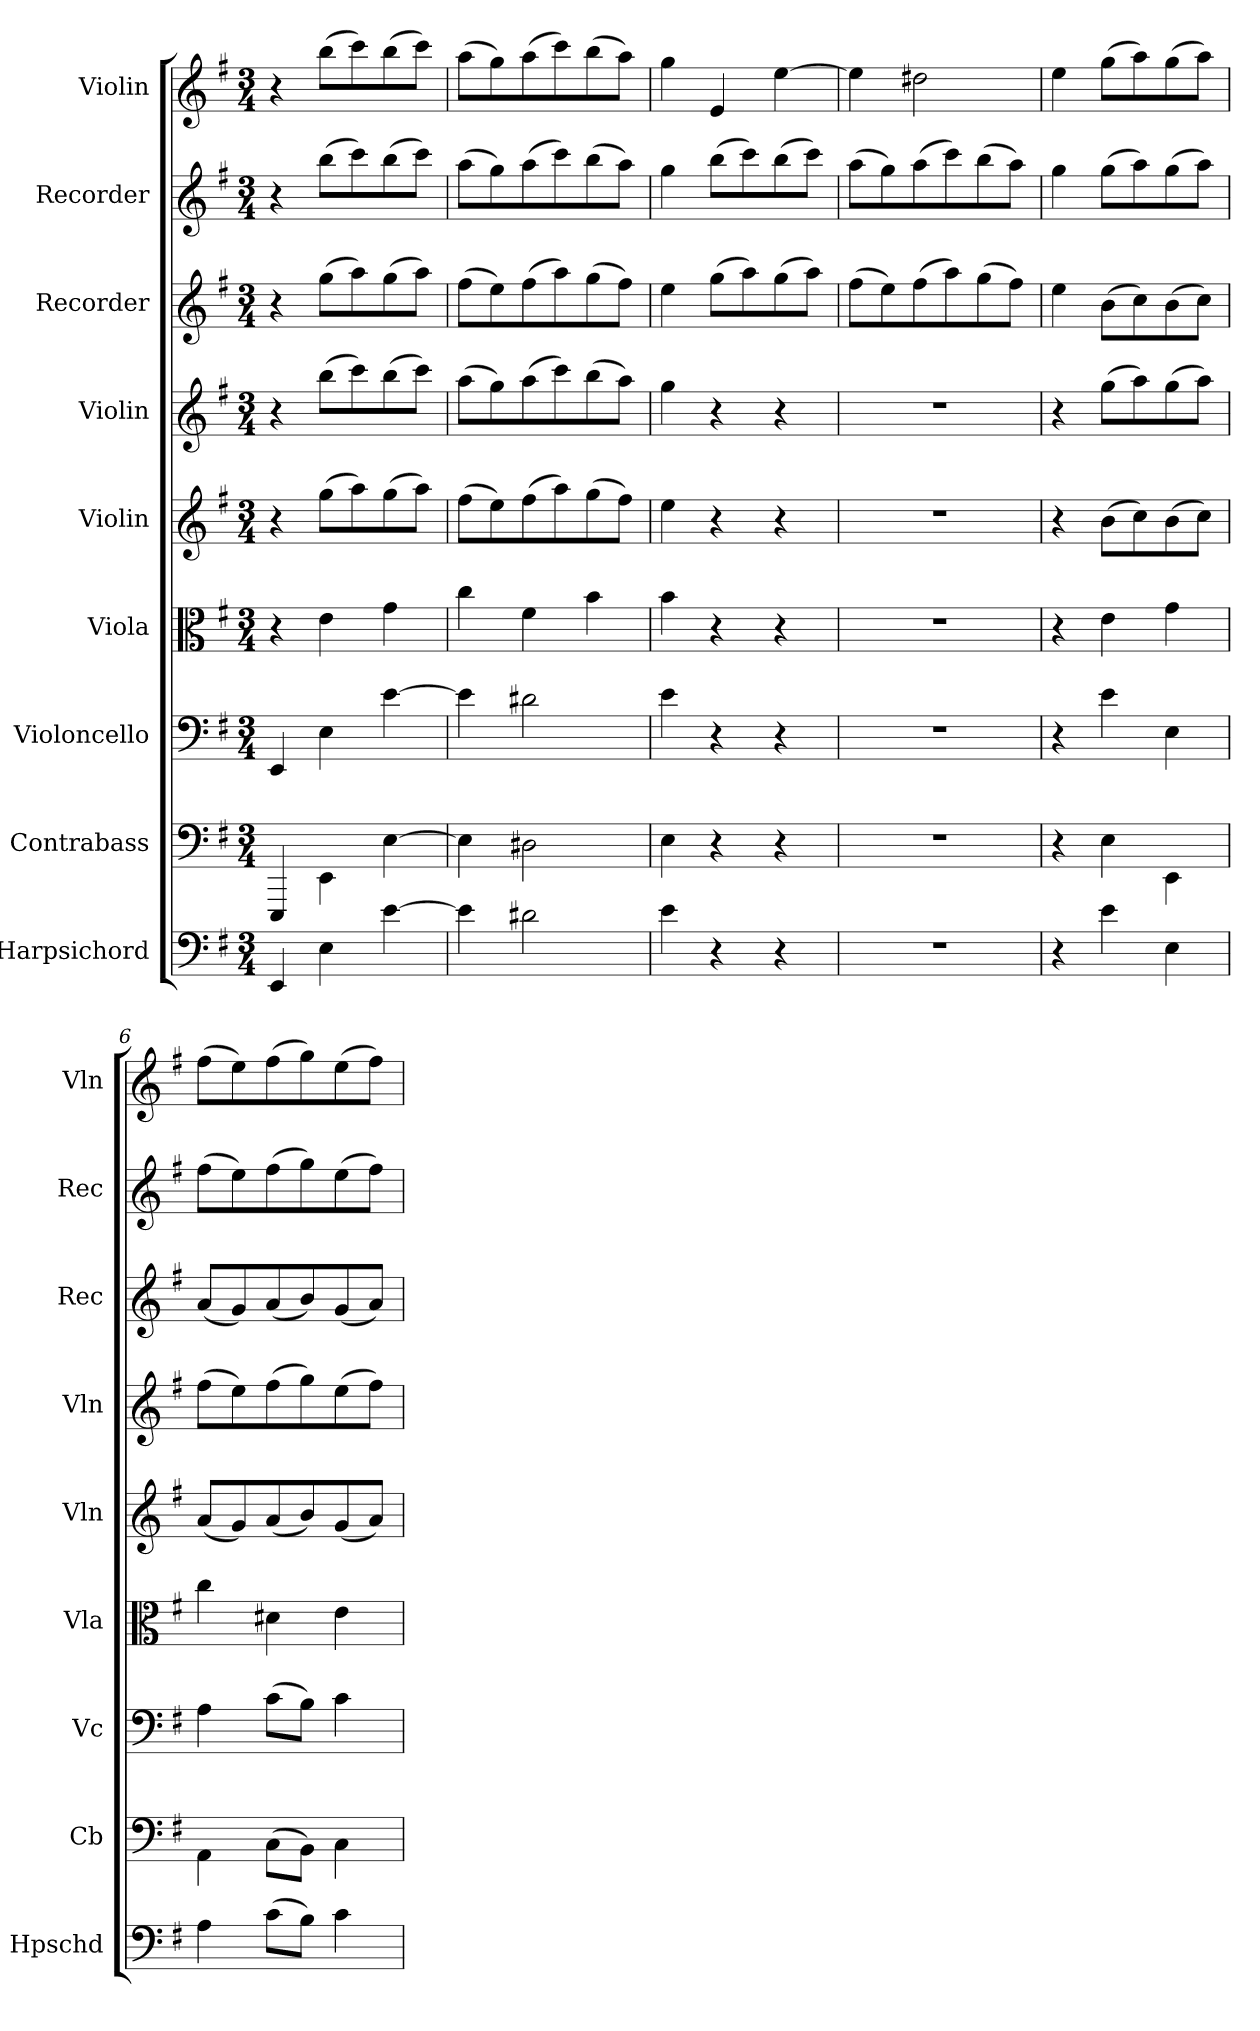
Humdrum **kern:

**kern	**kern	**kern	**kern	**kern	**kern	**kern	**kern	**kern
*part9	*part8	*part7	*part6	*part5	*part4	*part3	*part2	*part1
*staff9	*staff8	*staff7	*staff6	*staff5	*staff4	*staff3	*staff2	*staff1
*I"Harpsichord	*I"Contrabass	*I"Violoncello	*I"Viola	*I"Violin	*I"Violin	*I"Recorder	*I"Recorder	*I"Violin
*I'Hpschd	*I'Cb	*I'Vc	*I'Vla	*I'Vln	*I'Vln	*I'Rec	*I'Rec	*I'Vln
*clefF4	*clefF4	*clefF4	*clefC3	*clefG2	*clefG2	*clefG2	*clefG2	*clefG2
*	*ITrd7c12	*	*	*	*	*	*	*
*k[f#]	*k[f#]	*k[f#]	*k[f#]	*k[f#]	*k[f#]	*k[f#]	*k[f#]	*k[f#]
*e:	*e:	*e:	*e:	*e:	*e:	*e:	*e:	*e:
*M3/4	*M3/4	*M3/4	*M3/4	*M3/4	*M3/4	*M3/4	*M3/4	*M3/4
=1	=1	=1	=1	=1	=1	=1	=1	=1
4EE/	4EEEE/	4EE/	4r	4r	4r	4r	4r	4r
4E\	4EEE\	4E\	4e\	(8gg\L	(8bb\L	(8gg\L	(8bb\L	(8bb\L
.	.	.	.	8aa\)	8ccc\)	8aa\)	8ccc\)	8ccc\)
[4e\	[4EE\	[4e\	4g\	(8gg\	(8bb\	(8gg\	(8bb\	(8bb\
.	.	.	.	8aa\J)	8ccc\J)	8aa\J)	8ccc\J)	8ccc\J)
=2	=2	=2	=2	=2	=2	=2	=2	=2
4e\]	4EE\]	4e\]	4cc\	(8ff#\L	(8aa\L	(8ff#\L	(8aa\L	(8aa\L
.	.	.	.	8ee\)	8gg\)	8ee\)	8gg\)	8gg\)
2d#X\	2DD#X\	2d#X\	4f#\	(8ff#\	(8aa\	(8ff#\	(8aa\	(8aa\
.	.	.	.	8aa\)	8ccc\)	8aa\)	8ccc\)	8ccc\)
.	.	.	4b\	(8gg\	(8bb\	(8gg\	(8bb\	(8bb\
.	.	.	.	8ff#\J)	8aa\J)	8ff#\J)	8aa\J)	8aa\J)
=3	=3	=3	=3	=3	=3	=3	=3	=3
4e\	4EE\	4e\	4b\	4ee\	4gg\	4ee\	4gg\	4gg\
4r	4r	4r	4r	4r	4r	(8gg\L	(8bb\L	4e/
.	.	.	.	.	.	8aa\)	8ccc\)	.
4r	4r	4r	4r	4r	4r	(8gg\	(8bb\	[4ee\
.	.	.	.	.	.	8aa\J)	8ccc\J)	.
=4	=4	=4	=4	=4	=4	=4	=4	=4
2.r	2.r	2.r	2.r	2.r	2.r	(8ff#\L	(8aa\L	4ee\]
.	.	.	.	.	.	8ee\)	8gg\)	.
.	.	.	.	.	.	(8ff#\	(8aa\	2dd#X\
.	.	.	.	.	.	8aa\)	8ccc\)	.
.	.	.	.	.	.	(8gg\	(8bb\	.
.	.	.	.	.	.	8ff#\J)	8aa\J)	.
=5	=5	=5	=5	=5	=5	=5	=5	=5
4r	4r	4r	4r	4r	4r	4ee\	4gg\	4ee\
4e\	4EE\	4e\	4e\	(8b\L	(8gg\L	(8b\L	(8gg\L	(8gg\L
.	.	.	.	8cc\)	8aa\)	8cc\)	8aa\)	8aa\)
4E\	4EEE\	4E\	4g\	(8b\	(8gg\	(8b\	(8gg\	(8gg\
.	.	.	.	8cc\J)	8aa\J)	8cc\J)	8aa\J)	8aa\J)
=6	=6	=6	=6	=6	=6	=6	=6	=6
4A\	4AAA\	4A\	4cc\	(8a/L	(8ff#\L	(8a/L	(8ff#\L	(8ff#\L
.	.	.	.	8g/)	8ee\)	8g/)	8ee\)	8ee\)
(8c\L	(8CC\L	(8c\L	4d#X\	(8a/	(8ff#\	(8a/	(8ff#\	(8ff#\
8B\J)	8BBB\J)	8B\J)	.	8b/)	8gg\)	8b/)	8gg\)	8gg\)
4c\	4CC\	4c\	4e\	(8g/	(8ee\	(8g/	(8ee\	(8ee\
.	.	.	.	8a/J)	8ff#\J)	8a/J)	8ff#\J)	8ff#\J)
=	=	=	=	=	=	=	=	=
*-	*-	*-	*-	*-	*-	*-	*-	*-
